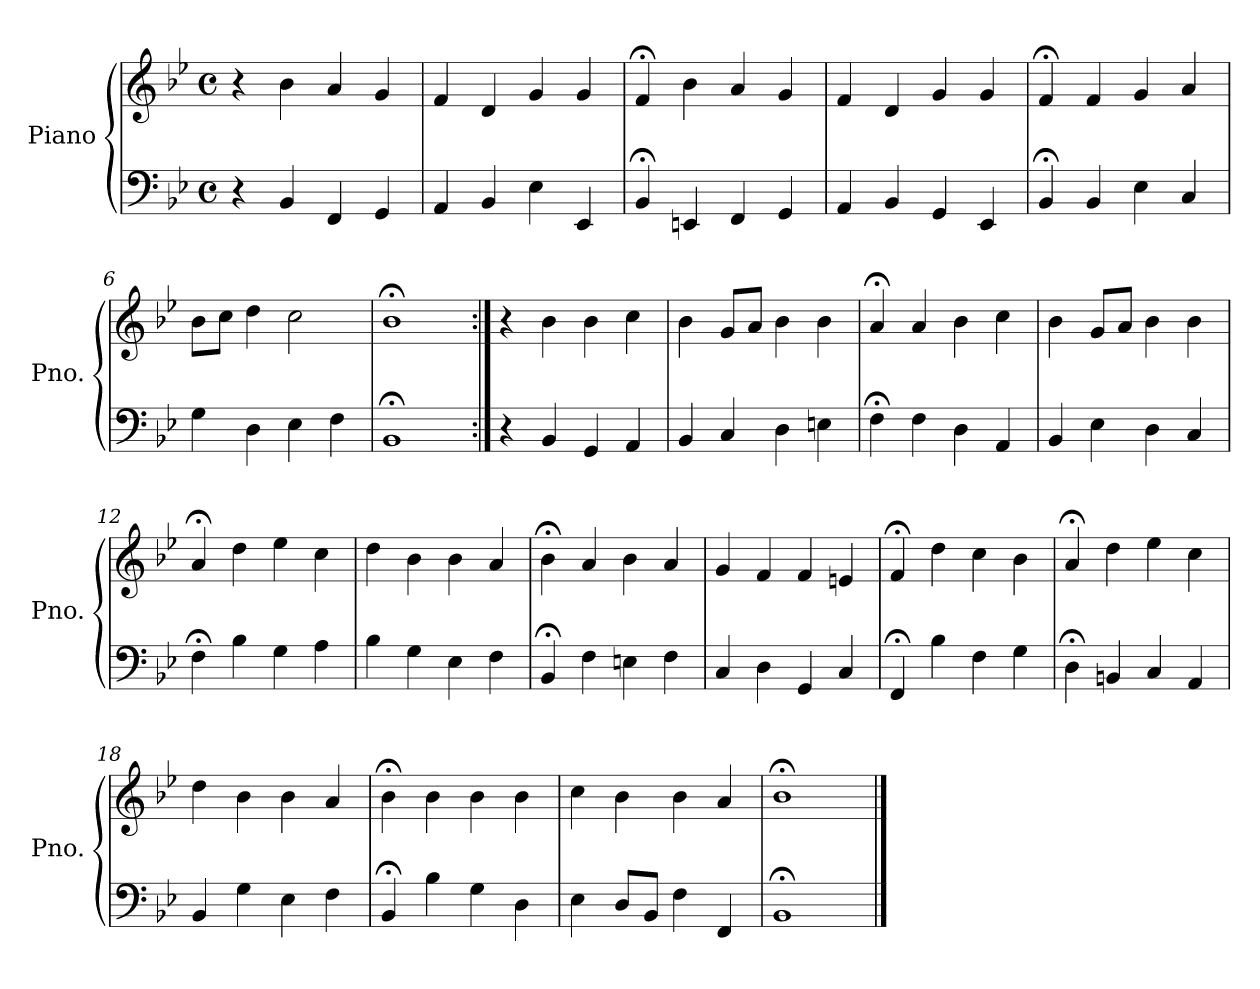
**kern	**kern
*part1	*part1
*staff2	*staff1
*I"Piano	*
*I'Pno.	*
*clefF4	*clefG2
*k[b-e-]	*k[b-e-]
*M4/4	*M4/4
*met(c)	*met(c)
=1	=1
4r	4r
4BB-/	4b-\
4FF/	4a/
4GG/	4g/
=2	=2
4AA/	4f/
4BB-/	4d/
4E-\	4g/
4EE-/	4g/
=3	=3
4BB-;</	4f;</
4EEn/	4b-\
4FF/	4a/
4GG/	4g/
=4	=4
4AA/	4f/
4BB-/	4d/
4GG/	4g/
4EE-/	4g/
=5	=5
4BB-;</	4f;</
4BB-/	4f/
4E-\	4g/
4C/	4a/
=6	=6
4G\	8b-\L
.	8cc\J
4D\	4dd\
4E-\	2cc\
4F\	.
=7	=7
1BB-;<	1b-;<
!!LO:LB:g=z
=8:|!	=8:|!
4r	4r
4BB-/	4b-\
4GG/	4b-\
4AA/	4cc\
=9	=9
4BB-/	4b-\
4C/	8g/L
.	8a/J
4D\	4b-\
4En\	4b-\
=10	=10
4F;<\	4a;</
4F\	4a/
4D\	4b-\
4AA/	4cc\
=11	=11
4BB-/	4b-\
4E-\	8g/L
.	8a/J
4D\	4b-\
4C/	4b-\
=12	=12
4F;<\	4a;</
4B-\	4dd\
4G\	4ee-\
4A\	4cc\
=13	=13
4B-\	4dd\
4G\	4b-\
4E-\	4b-\
4F\	4a/
=14	=14
4BB-;</	4b-;<\
4F\	4a/
4En\	4b-\
4F\	4a/
!!LO:LB:g=z
=15	=15
4C/	4g/
4D\	4f/
4GG/	4f/
4C/	4en/
=16	=16
4FF;</	4f;</
4B-\	4dd\
4F\	4cc\
4G\	4b-\
=17	=17
4D;<\	4a;</
4BBn/	4dd\
4C/	4ee-\
4AA/	4cc\
=18	=18
4BB-/	4dd\
4G\	4b-\
4E-\	4b-\
4F\	4a/
=19	=19
4BB-;</	4b-;<\
4B-\	4b-\
4G\	4b-\
4D\	4b-\
=20	=20
4E-\	4cc\
8D/L	4b-\
8BB-/J	.
4F\	4b-\
4FF/	4a/
=21	=21
1BB-;<	1b-;<
==	==
*-	*-
